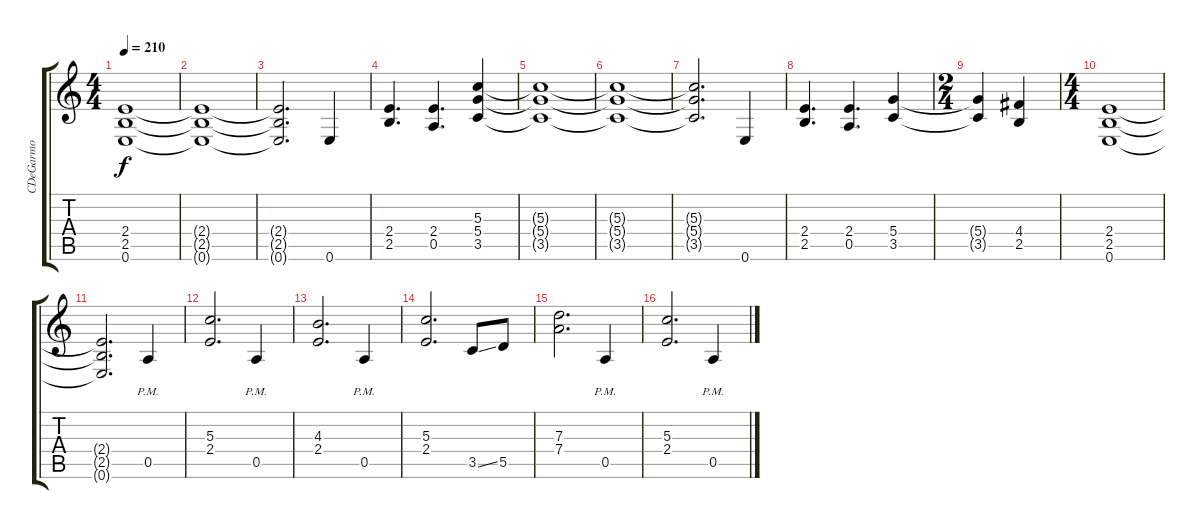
\track ("CDeGarmo" "CDeGarmo") {instrument distortionguitar}
\staff {score tabs}
\tuning (E4 B3 G3 D3 A2 E2) {hide}
\ts (4 4)
\tempo 210
\clef g2
\ks c
(2.4 2.5 0.6).1{dy f} |
(2.4{t} 2.5{t} 0.6{t}).1 |
(2.4{t} 2.5{t} 0.6{t}).2{d} 0.6.4 |
(2.4 2.5).4{d} (2.4 0.5).4{d} (5.3 5.4 3.5).4 |
(5.3{t} 5.4{t} 3.5{t}).1 |
(5.3{t} 5.4{t} 3.5{t}).1 |
(5.3{t} 5.4{t} 3.5{t}).2{d} 0.6.4 |
(2.4 2.5).4{d} (2.4 0.5).4{d} (5.4 3.5).4 |
\ts (2 4)
(5.4{t} 3.5{t}).4 (4.4 2.5).4 |
\ts (4 4)
(2.4 2.5 0.6).1 |
(2.4{t} 2.5{t} 0.6{t}).2{d} 0.5{pm}.4 |
(5.3 2.4).2{d} 0.5{pm}.4 |
(4.3 2.4).2{d} 0.5{pm}.4 |
(5.3 2.4).2{d} 3.5{ss}.8 5.5.8 |
(7.3 7.4).2{d} 0.5{pm}.4 |
(5.3 2.4).2{d} 0.5{pm}.4
